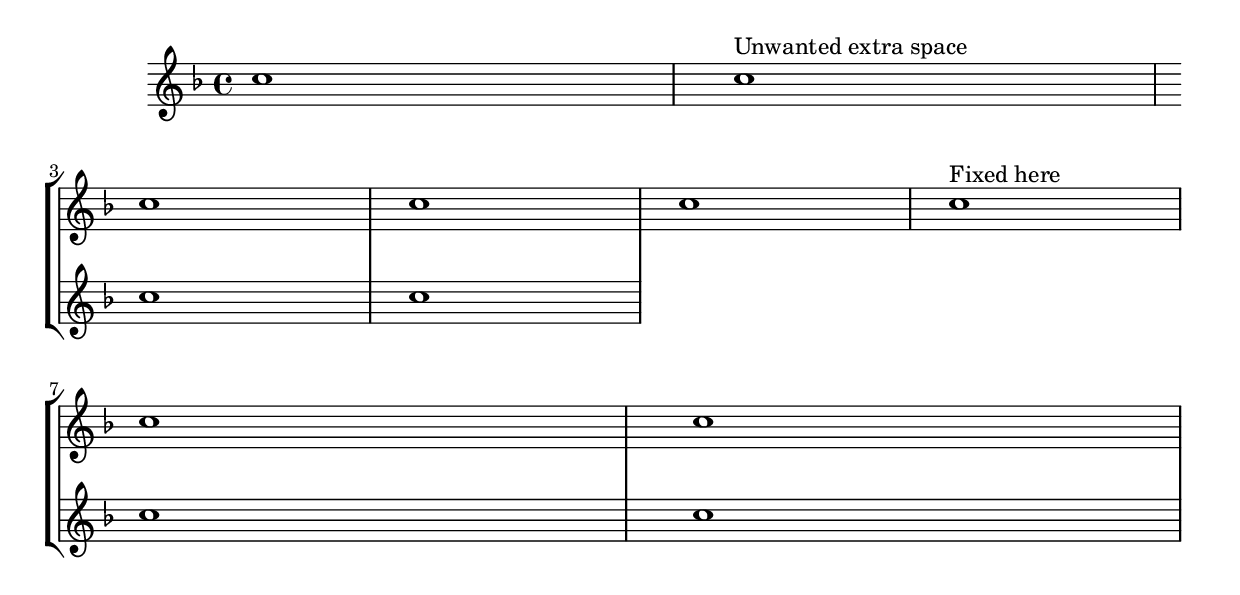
%% Do not edit this file; it is automatically
%% generated from LSR http://lsr.dsi.unimi.it
%% This file is in the public domain.
\version "2.13.10"

\header {
  lsrtags = "staff-notation, contexts-and-engravers, breaks"

%% Translation of GIT committish: 4385ed4cc738e164a95798862580b4b86703356f
  texidoces = "
Al añadir un pentagrama nuevo en un salto de línea, por desgracia
se añade un espacio adicional al final de la línea antes del salto
(reservado para hacer sitio a un cambio de armadura que de todas
formas no se va a imprimir). La solución alternativa es añadir un
ajuste para @code{Staff.explicitKeySignatureVisibility} como se
muestra en el ejemplo.

"
  doctitlees = "Añadir un pentagrama adicional en un salto de línea"

  texidoc = "
When adding a new staff at a line break, some extra space is
unfortunately added at the end of the line before the break (to fit in
a key signature change, which  will never be printed anyway).  The
workaround is to add a setting of
@code{Staff.explicitKeySignatureVisibility} as is shown in the example.


"
  doctitle = "Adding an extra staff at a line break"
} % begin verbatim

\score {
  \new StaffGroup \relative c'' {
    \new Staff
    \key f \major
    c1 c^"Unwanted extra space" \break
    << { c1 | c }
       \new Staff {
         \key f \major
         \once \override Staff.TimeSignature #'stencil = ##f
         c1 | c
       }
    >>
    c1 | c^"Fixed here" \break
    << { c1 | c }
       \new Staff {
         \once \set Staff.explicitKeySignatureVisibility = #end-of-line-invisible
         \key f \major
         \once \override Staff.TimeSignature #'stencil = ##f
         c1 | c
       }
    >>
  }
}

